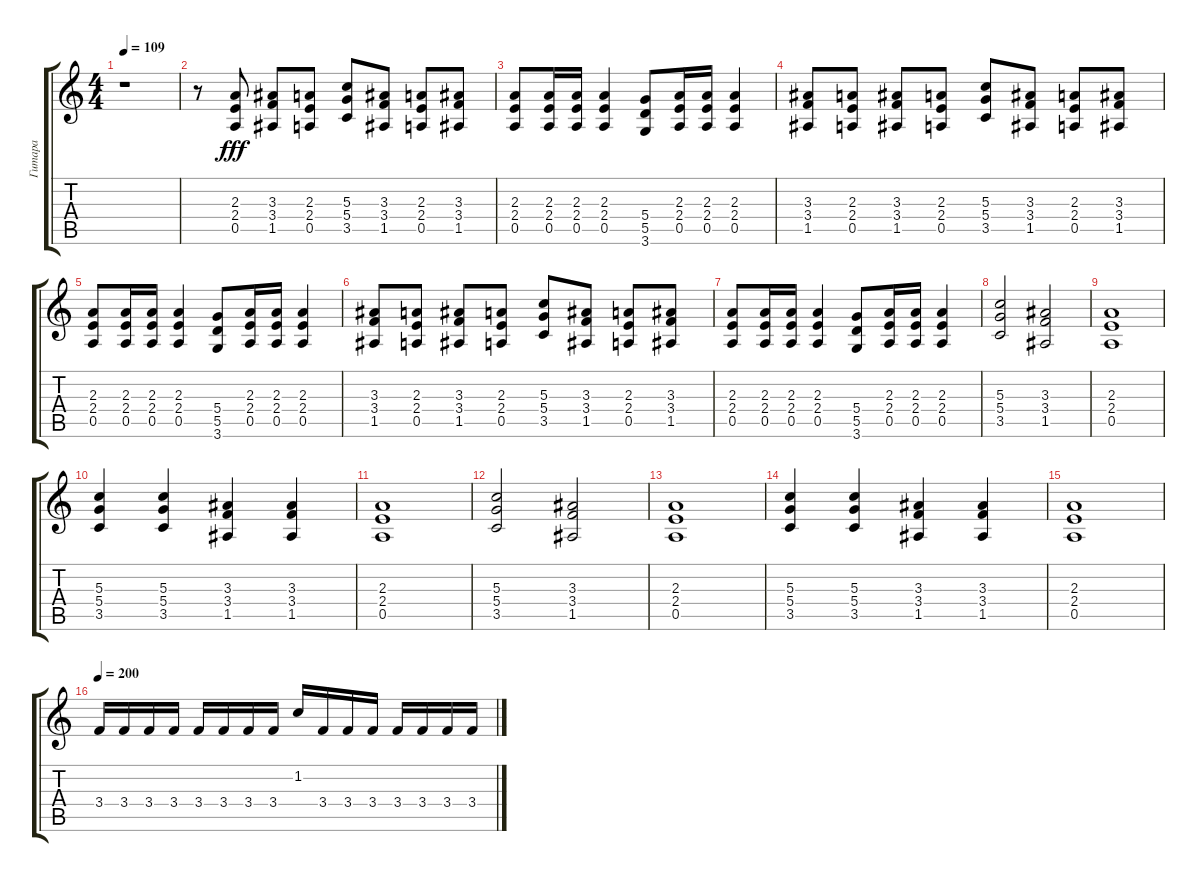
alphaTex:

\track ("Гитара" "Гитара") {instrument distortionguitar}
\staff {score tabs}
\tuning (E4 B3 G3 D3 A2 E2) {hide}
\ts (4 4)
\tempo 109
\clef g2
\ks c
r.1{dy fff instrument distortionguitar} |
r.8 (2.3 2.4 0.5).8 (3.3 3.4 1.5).8 (2.3 2.4 0.5).8 (5.3 5.4 3.5).8 (3.3 3.4 1.5).8 (2.3 2.4 0.5).8 (3.3 3.4 1.5).8 |
(2.3 2.4 0.5).8 (2.3 2.4 0.5).16 (2.3 2.4 0.5).16 (2.3 2.4 0.5).4 (5.4 5.5 3.6).8 (2.3 2.4 0.5).16 (2.3 2.4 0.5).16 (2.3 2.4 0.5).4 |
(3.3 3.4 1.5).8 (2.3 2.4 0.5).8 (3.3 3.4 1.5).8 (2.3 2.4 0.5).8 (5.3 5.4 3.5).8 (3.3 3.4 1.5).8 (2.3 2.4 0.5).8 (3.3 3.4 1.5).8 |
(2.3 2.4 0.5).8 (2.3 2.4 0.5).16 (2.3 2.4 0.5).16 (2.3 2.4 0.5).4 (5.4 5.5 3.6).8 (2.3 2.4 0.5).16 (2.3 2.4 0.5).16 (2.3 2.4 0.5).4 |
(3.3 3.4 1.5).8 (2.3 2.4 0.5).8 (3.3 3.4 1.5).8 (2.3 2.4 0.5).8 (5.3 5.4 3.5).8 (3.3 3.4 1.5).8 (2.3 2.4 0.5).8 (3.3 3.4 1.5).8 |
(2.3 2.4 0.5).8 (2.3 2.4 0.5).16 (2.3 2.4 0.5).16 (2.3 2.4 0.5).4 (5.4 5.5 3.6).8 (2.3 2.4 0.5).16 (2.3 2.4 0.5).16 (2.3 2.4 0.5).4 |
(5.3 5.4 3.5).2 (3.3 3.4 1.5).2 |
(2.3 2.4 0.5).1 |
(5.3 5.4 3.5).4 (5.3 5.4 3.5).4 (3.3 3.4 1.5).4 (3.3 3.4 1.5).4 |
(2.3 2.4 0.5).1 |
(5.3 5.4 3.5).2 (3.3 3.4 1.5).2 |
(2.3 2.4 0.5).1 |
(5.3 5.4 3.5).4 (5.3 5.4 3.5).4 (3.3 3.4 1.5).4 (3.3 3.4 1.5).4 |
(2.3 2.4 0.5).1 |
\tempo 200
3.4.16{volume 16 instrument overdrivenguitar} 3.4.16 3.4.16 3.4.16 3.4.16 3.4.16 3.4.16 3.4.16 1.2.16 3.4.16 3.4.16 3.4.16 3.4.16 3.4.16 3.4.16 3.4.16
